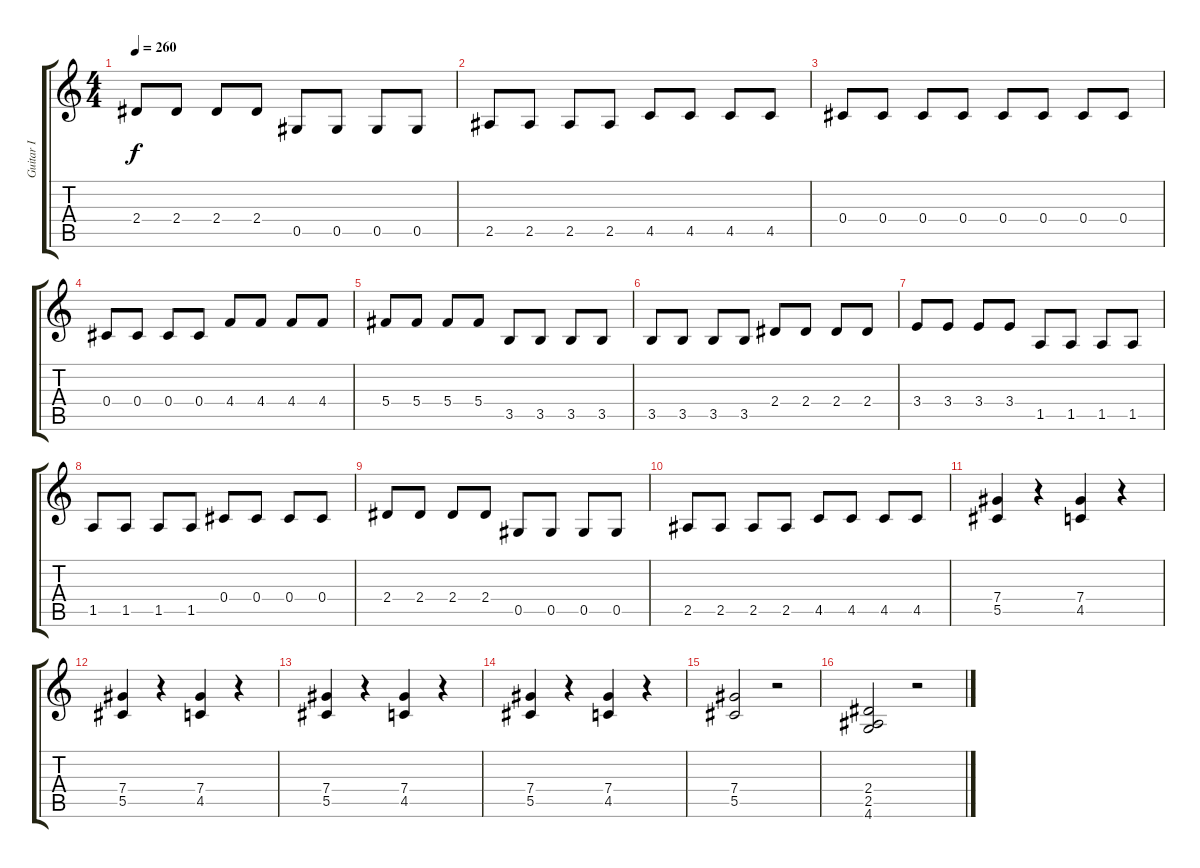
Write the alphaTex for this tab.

\track ("Guitar I" "Guitar I") {instrument overdrivenguitar}
\staff {score tabs}
\tuning (Eb4 Bb3 Gb3 Db3 Ab2 Eb2) {hide}
\ts (4 4)
\tempo 260
\clef g2
\ks c
2.4.8{dy f} 2.4.8 2.4.8 2.4.8 0.5.8 0.5.8 0.5.8 0.5.8 |
2.5.8 2.5.8 2.5.8 2.5.8 4.5.8 4.5.8 4.5.8 4.5.8 |
0.4.8 0.4.8 0.4.8 0.4.8 0.4.8 0.4.8 0.4.8 0.4.8 |
0.4.8 0.4.8 0.4.8 0.4.8 4.4.8 4.4.8 4.4.8 4.4.8 |
5.4.8 5.4.8 5.4.8 5.4.8 3.5.8 3.5.8 3.5.8 3.5.8 |
3.5.8 3.5.8 3.5.8 3.5.8 2.4.8 2.4.8 2.4.8 2.4.8 |
3.4.8 3.4.8 3.4.8 3.4.8 1.5.8 1.5.8 1.5.8 1.5.8 |
1.5.8 1.5.8 1.5.8 1.5.8 0.4.8 0.4.8 0.4.8 0.4.8 |
2.4.8 2.4.8 2.4.8 2.4.8 0.5.8 0.5.8 0.5.8 0.5.8 |
2.5.8 2.5.8 2.5.8 2.5.8 4.5.8 4.5.8 4.5.8 4.5.8 |
(7.4 5.5).4 r.4 (7.4 4.5).4 r.4 |
(7.4 5.5).4 r.4 (7.4 4.5).4 r.4 |
(7.4 5.5).4 r.4 (7.4 4.5).4 r.4 |
(7.4 5.5).4 r.4 (7.4 4.5).4 r.4 |
(7.4 5.5).2 r.2 |
(2.4 2.5 4.6).2 r.2
